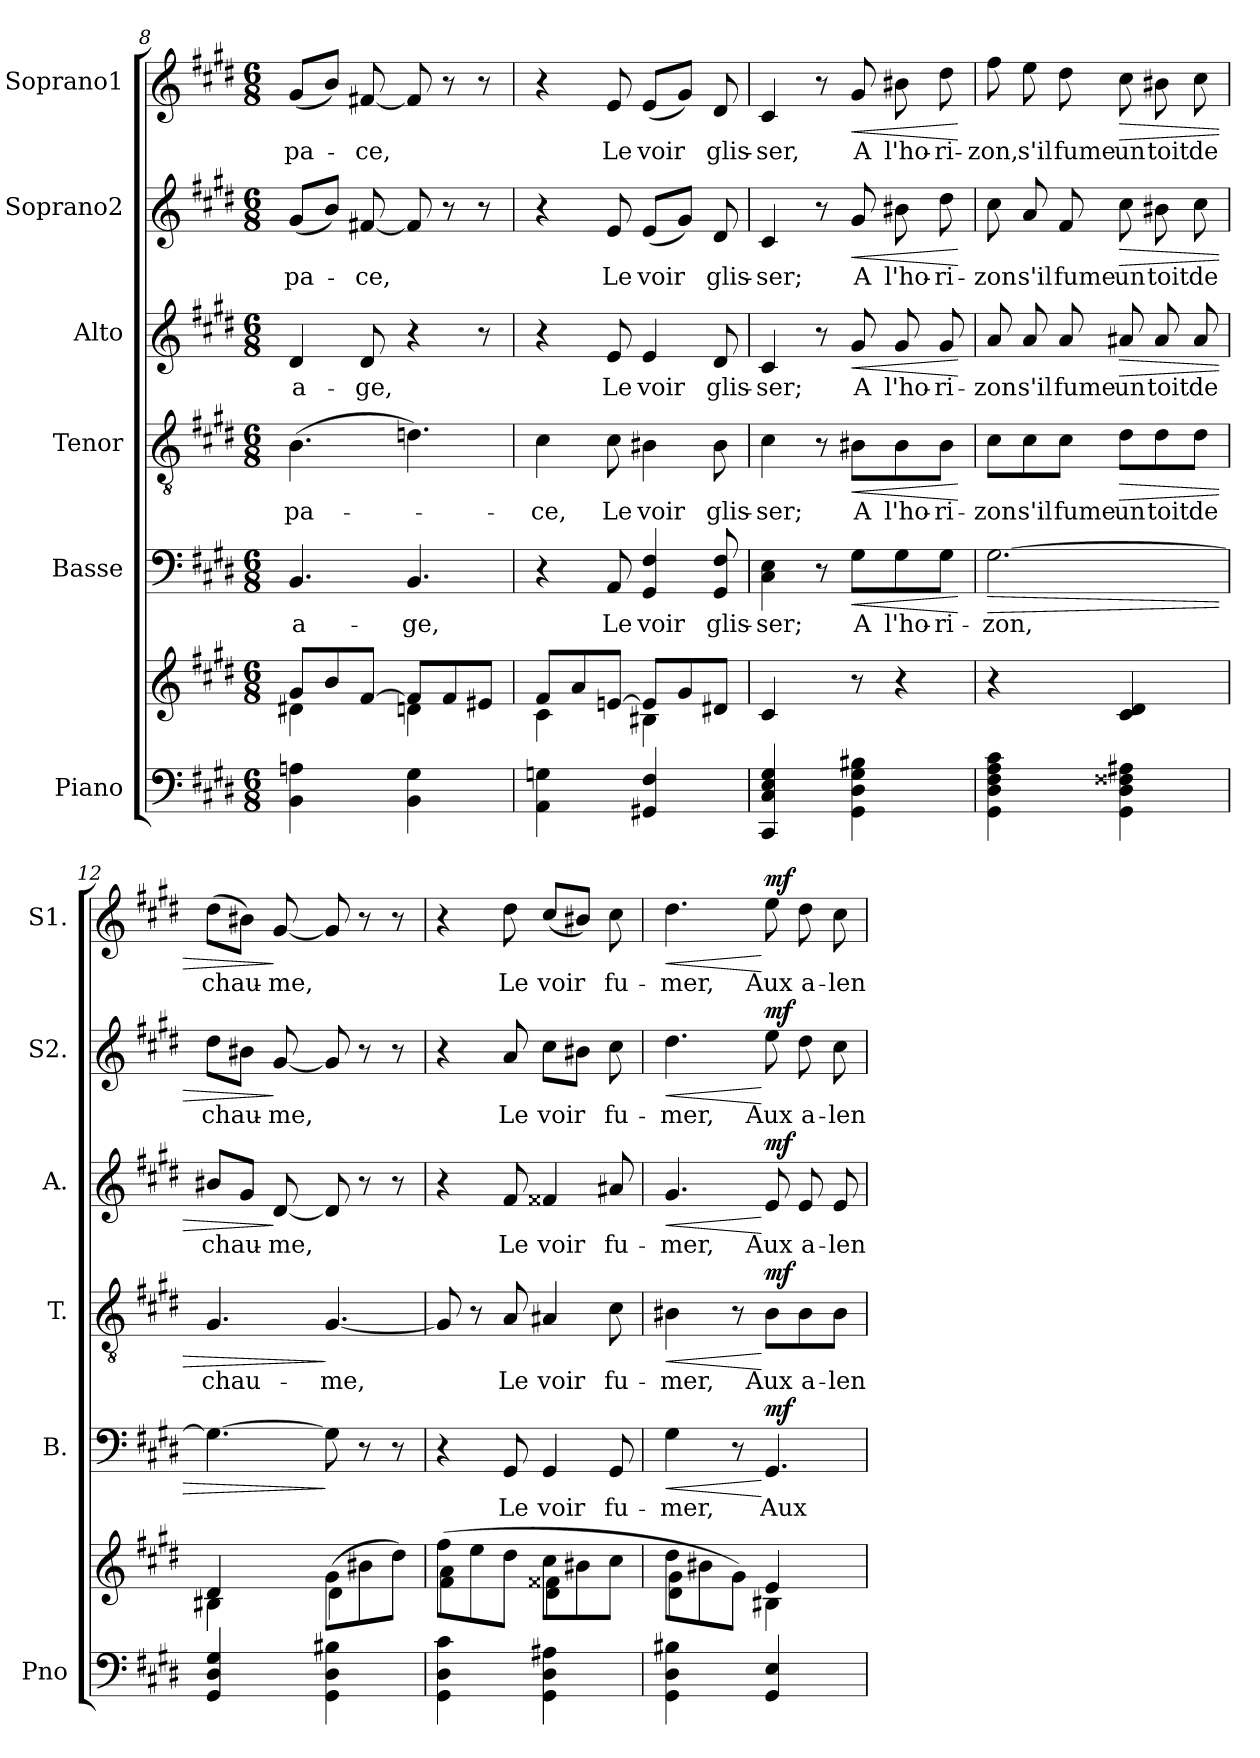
**kern	**kern	**kern	**text	**dynam	**kern	**text	**dynam	**kern	**text	**dynam	**kern	**text	**dynam	**kern	**text	**dynam
*part6	*part6	*part5	*part5	*part5	*part4	*part4	*part4	*part3	*part3	*part3	*part2	*part2	*part2	*part1	*part1	*part1
*staff7	*staff6	*staff5	*staff5	*staff5	*staff4	*staff4	*staff4	*staff3	*staff3	*staff3	*staff2	*staff2	*staff2	*staff1	*staff1	*staff1
*I"Piano	*	*I"Basse	*	*	*I"Tenor	*	*	*I"Alto	*	*	*I"Soprano2	*	*	*I"Soprano1	*	*
*I'Pno	*	*I'B.	*	*	*I'T.	*	*	*I'A.	*	*	*I'S2.	*	*	*I'S1.	*	*
*clefF4	*clefG2	*clefF4	*	*	*clefGv2	*	*	*clefG2	*	*	*clefG2	*	*	*clefG2	*	*
*k[f#c#g#d#]	*k[f#c#g#d#]	*k[f#c#g#d#]	*	*	*k[f#c#g#d#]	*	*	*k[f#c#g#d#]	*	*	*k[f#c#g#d#]	*	*	*k[f#c#g#d#]	*	*
*M6/8	*M6/8	*M6/8	*	*	*M6/8	*	*	*M6/8	*	*	*M6/8	*	*	*M6/8	*	*
=8	=8	=8	=8	=8	=8	=8	=8	=8	=8	=8	=8	=8	=8	=8	=8	=8
*	*^	*	*	*	*	*	*	*	*	*	*	*	*	*	*	*
!LO:N:vis=4	!	!LO:N:vis=4	!	!LO:LY:b	!	!	!LO:LY:b	!	!	!LO:LY:b	!	!	!LO:LY:b	!	!	!LO:LY:b	!
4.BB 4.An	8g#/L	4.d#X	4.BB/	-a-	.	(4.B\	-pa-	.	4d#/	-a-	.	(8g#/L	-pa-	.	(8g#/L	-pa-	.
.	8b/	.	.	.	.	.	.	.	.	.	.	8b/J)	.	.	8b/J)	.	.
!	!	!	!	!	!	!	!	!	!	!LO:LY:b	!	!	!LO:LY:b	!	!	!LO:LY:b	!
.	[8f#/J	.	.	.	.	.	.	.	8d#/	-ge,	.	[8f#X/	ce,	.	[8f#X/	ce,	.
!LO:N:vis=4	!	!LO:N:vis=4	!	!LO:LY:b	!	!	!	!	!	!	!	!	!	!	!	!	!
4.BB 4.G#	8f#/L]	4.dn	4.BB/	-ge,	.	4.dn\)	.	.	4r	.	.	8f#/]	.	.	8f#/]	.	.
.	8f#/	.	.	.	.	.	.	.	.	.	.	8r	.	.	8r	.	.
.	8e#X/J	.	.	.	.	.	.	.	8r	.	.	8r	.	.	8r	.	.
=9	=9	=9	=9	=9	=9	=9	=9	=9	=9	=9	=9	=9	=9	=9	=9	=9	=9
!LO:N:vis=4	!	!LO:N:vis=4	!	!	!	!	!LO:LY:b	!	!	!	!	!	!	!	!	!	!
4.AA 4.Gn	8f#/L	4.c#	4r	.	.	4c#\	-ce,	.	4r	.	.	4r	.	.	4r	.	.
.	8a/	.	.	.	.	.	.	.	.	.	.	.	.	.	.	.	.
!	!	!	!	!LO:LY:b	!	!	!LO:LY:b	!	!	!LO:LY:b	!	!	!LO:LY:b	!	!	!LO:LY:b	!
.	[8en/J	.	8AA/	Le	.	8c#\	Le	.	8e/	Le	.	8e/	Le	.	8e/	Le	.
!LO:N:vis=4	!	!LO:N:vis=4	!	!LO:LY:b	!	!	!LO:LY:b	!	!	!LO:LY:b	!	!	!LO:LY:b	!	!	!LO:LY:b	!
4.GG#X 4.F#	8e/L]	4.B#X	4GG#/ 4F#/	voir	.	4B#X\	voir	.	4e/	voir	.	(8e/L	voir	.	(8e/L	voir	.
.	8g#/	.	.	.	.	.	.	.	.	.	.	8g#/J)	.	.	8g#/J)	.	.
!	!	!	!	!LO:LY:b	!	!	!LO:LY:b	!	!	!LO:LY:b	!	!	!LO:LY:b	!	!	!LO:LY:b	!
.	8d#X/J	.	8GG#/ 8F#/	glis-	.	8B#\	glis-	.	8d#/	glis-	.	8d#/	glis-	.	8d#/	glis-	.
*	*v	*v	*	*	*	*	*	*	*	*	*	*	*	*	*	*	*
=10	=10	=10	=10	=10	=10	=10	=10	=10	=10	=10	=10	=10	=10	=10	=10	=10
!LO:N:vis=4	!LO:N:vis=4	!	!LO:LY:b	!	!	!LO:LY:b	!	!	!LO:LY:b	!	!	!LO:LY:b	!	!	!LO:LY:b	!
4.CC# 4.C# 4.E 4.G#	4.c#	4C#\ 4E\	-ser;	.	4c#\	-ser;	.	4c#/	-ser;	.	4c#/	-ser;	.	4c#/	-ser,	.
.	.	8r	.	.	8r	.	.	8r	.	.	8r	.	.	8r	.	.
!LO:N:vis=4	!	!	!LO:LY:b	!LO:HP:b	!	!LO:LY:b	!LO:HP:b	!	!LO:LY:b	!LO:HP:b	!	!LO:LY:b	!LO:HP:b	!	!LO:LY:b	!LO:HP:b
4.GG# 4.D# 4.G# 4.B#X	8r	8G#\L	A	<	8B#X\L	A	<	8g#/	A	<	8g#/	A	<	8g#/	A	<
!	!	!	!LO:LY:b	!	!	!LO:LY:b	!	!	!LO:LY:b	!	!	!LO:LY:b	!	!	!LO:LY:b	!
.	4r	8G#\	l'ho-	.	8B#\	l'ho-	.	8g#/	l'ho-	.	8b#X\	l'ho-	.	8b#X\	l'ho-	.
!	!	!	!LO:LY:b	!	!	!LO:LY:b	!	!	!LO:LY:b	!	!	!LO:LY:b	!	!	!LO:LY:b	!
.	.	8G#\J	-ri-	.	8B#\J	-ri-	.	8g#/	-ri-	.	8dd#\	-ri-	.	8dd#\	-ri-	.
.	.	.	.	[	.	.	[	.	.	[	.	.	[	.	.	[
=11	=11	=11	=11	=11	=11	=11	=11	=11	=11	=11	=11	=11	=11	=11	=11	=11
!LO:N:vis=4	!LO:N:vis=4	!	!LO:LY:b	!LO:HP:b	!	!LO:LY:b	!	!	!LO:LY:b	!	!	!LO:LY:b	!	!	!LO:LY:b	!
4.GG# 4.D# 4.F# 4.A 4.c#	4.r	[2.G#\	-zon,	>	8c#\L	-zon	.	8a/	-zon	.	8cc#\	-zon	.	8ff#\	-zon,	.
!	!	!	!	!	!	!LO:LY:b	!	!	!LO:LY:b	!	!	!LO:LY:b	!	!	!LO:LY:b	!
.	.	.	.	.	8c#\	s'il	.	8a/	s'il	.	8a/	s'il	.	8ee\	s'il	.
!	!	!	!	!	!	!LO:LY:b	!	!	!LO:LY:b	!	!	!LO:LY:b	!	!	!LO:LY:b	!
.	.	.	.	.	8c#\J	fume	.	8a/	fume	.	8f#/	fume	.	8dd#\	fume	.
!LO:N:vis=4	!LO:N:vis=4	!	!	!	!	!LO:LY:b	!LO:HP:b	!	!LO:LY:b	!LO:HP:b	!	!LO:LY:b	!LO:HP:b	!	!LO:LY:b	!LO:HP:b
4.GG# 4.D# 4.F##X 4.A#X	4.c# 4.d#	.	.	.	8d#\L	un	>	8a#X/	un	>	8cc#\	un	>	8cc#\	un	>
!	!	!	!	!	!	!LO:LY:b	!	!	!LO:LY:b	!	!	!LO:LY:b	!	!	!LO:LY:b	!
.	.	.	.	.	8d#\	toit	.	8a#/	toit	.	8b#X\	toit	.	8b#X\	toit	.
!	!	!	!	!	!	!LO:LY:b	!	!	!LO:LY:b	!	!	!LO:LY:b	!	!	!LO:LY:b	!
.	.	.	.	.	8d#\J	de	.	8a#/	de	.	8cc#\	de	.	8cc#\	de	.
=12	=12	=12	=12	=12	=12	=12	=12	=12	=12	=12	=12	=12	=12	=12	=12	=12
*	*^	*	*	*	*	*	*	*	*	*	*	*	*	*	*	*
!LO:N:vis=4	!LO:N:vis=4	!LO:N:vis=4	!	!	!	!	!LO:LY:b	!	!	!LO:LY:b	!	!	!LO:LY:b	!	!	!LO:LY:b	!
4.GG# 4.D# 4.G#	4.d#	4.B#X	4.G#\_	.	.	4.G#/	chau-	.	8b#X/L	chau-	.	8dd#\L	chau-	.	(8dd#\L	chau-	.
.	.	.	.	.	.	.	.	.	8g#/J	.	.	8b#X\J	.	.	8b#X\J)	.	.
!	!	!	!	!	!	!	!	!	!	!LO:LY:b	!	!	!LO:LY:b	!	!	!LO:LY:b	!
.	.	.	.	.	.	.	.	.	[8d#/	-me,	]	[8g#/	-me,	]	[8g#/	-me,	]
!LO:N:vis=4	!	!LO:N:vis=4	!	!	!	!	!LO:LY:b	!	!	!	!	!	!	!	!	!	!
4.GG# 4.D# 4.B#X	(8g#\L	4.d#	8G#\]	.	]	[4.G#/	-me,	]	8d#/]	.	.	8g#/]	.	.	8g#/]	.	.
.	8b#X\	.	8r	.	.	.	.	.	8r	.	.	8r	.	.	8r	.	.
.	8dd#\J)	.	8r	.	.	.	.	.	8r	.	.	8r	.	.	8r	.	.
=13	=13	=13	=13	=13	=13	=13	=13	=13	=13	=13	=13	=13	=13	=13	=13	=13	=13
!LO:N:vis=4	!	!LO:N:vis=4	!	!	!	!	!	!	!	!	!	!	!	!	!	!	!
4.GG# 4.D# 4.c#	(8ff#\L	4.f# 4.a	4r	.	.	8G#/]	.	.	4r	.	.	4r	.	.	4r	.	.
.	8ee\	.	.	.	.	8r	.	.	.	.	.	.	.	.	.	.	.
!	!	!	!	!LO:LY:b	!	!	!LO:LY:b	!	!	!LO:LY:b	!	!	!LO:LY:b	!	!	!LO:LY:b	!
.	8dd#\J	.	8GG#/	Le	.	8A/	Le	.	8f#/	Le	.	8a/	Le	.	8dd#\	Le	.
!LO:N:vis=4	!	!LO:N:vis=4	!	!LO:LY:b	!	!	!LO:LY:b	!	!	!LO:LY:b	!	!	!LO:LY:b	!	!	!LO:LY:b	!
4.GG# 4.D# 4.A#X	8cc#\L	4.d# 4.f##X	4GG#/	voir	.	4A#X/	voir	.	4f##X/	voir	.	8cc#\L	voir	.	(8cc#/L	voir	.
.	8b#X\	.	.	.	.	.	.	.	.	.	.	8b#X\J	.	.	8b#X/J)	.	.
!	!	!	!	!LO:LY:b	!	!	!LO:LY:b	!	!	!LO:LY:b	!	!	!LO:LY:b	!	!	!LO:LY:b	!
.	8cc#\J	.	8GG#/	fu-	.	8c#\	fu-	.	8a#X/	fu-	.	8cc#\	fu-	.	8cc#\	fu-	.
=14	=14	=14	=14	=14	=14	=14	=14	=14	=14	=14	=14	=14	=14	=14	=14	=14	=14
!LO:N:vis=4	!	!LO:N:vis=4	!	!LO:LY:b	!LO:HP:b	!	!LO:LY:b	!LO:HP:b	!	!LO:LY:b	!LO:HP:b	!	!LO:LY:b	!LO:HP:b	!	!LO:LY:b	!LO:HP:b
4.GG# 4.D# 4.B#X	8dd#\L	4.d# 4.g#	4G#\	-mer,	<	4B#X\	-mer,	<	4.g#/	-mer,	<	4.dd#\	-mer,	<	4.dd#\	-mer,	<
.	8b#X\	.	.	.	.	.	.	.	.	.	.	.	.	.	.	.	.
.	8g#\J)	.	8r	.	.	8r	.	.	.	.	.	.	.	.	.	.	.
!LO:N:vis=4	!LO:N:vis=4	!LO:N:vis=4	!	!LO:LY:b	!LO:DY:n=1:a	!	!LO:LY:b	!LO:DY:n=1:a	!	!LO:LY:b	!LO:DY:n=1:a	!	!LO:LY:b	!LO:DY:n=1:a	!	!LO:LY:b	!LO:DY:n=1:a
4.GG# 4.E	4.e	4.B#X	4.GG#/	Aux	[ mf	8B#\L	Aux	[ mf	8e/	Aux	[ mf	8ee\	Aux	[ mf	8ee\	Aux	[ mf
!	!	!	!	!	!	!	!LO:LY:b	!	!	!LO:LY:b	!	!	!LO:LY:b	!	!	!LO:LY:b	!
.	.	.	.	.	.	8B#\	a-	.	8e/	a-	.	8dd#\	a-	.	8dd#\	a-	.
!	!	!	!	!	!	!	!LO:LY:b	!	!	!LO:LY:b	!	!	!LO:LY:b	!	!	!LO:LY:b	!
.	.	.	.	.	.	8B#\J	-len-	.	8e/	-len-	.	8cc#\	-len-	.	8cc#\	-len-	.
*	*v	*v	*	*	*	*	*	*	*	*	*	*	*	*	*	*	*
=	=	=	=	=	=	=	=	=	=	=	=	=	=	=	=	=
*-	*-	*-	*-	*-	*-	*-	*-	*-	*-	*-	*-	*-	*-	*-	*-	*-
